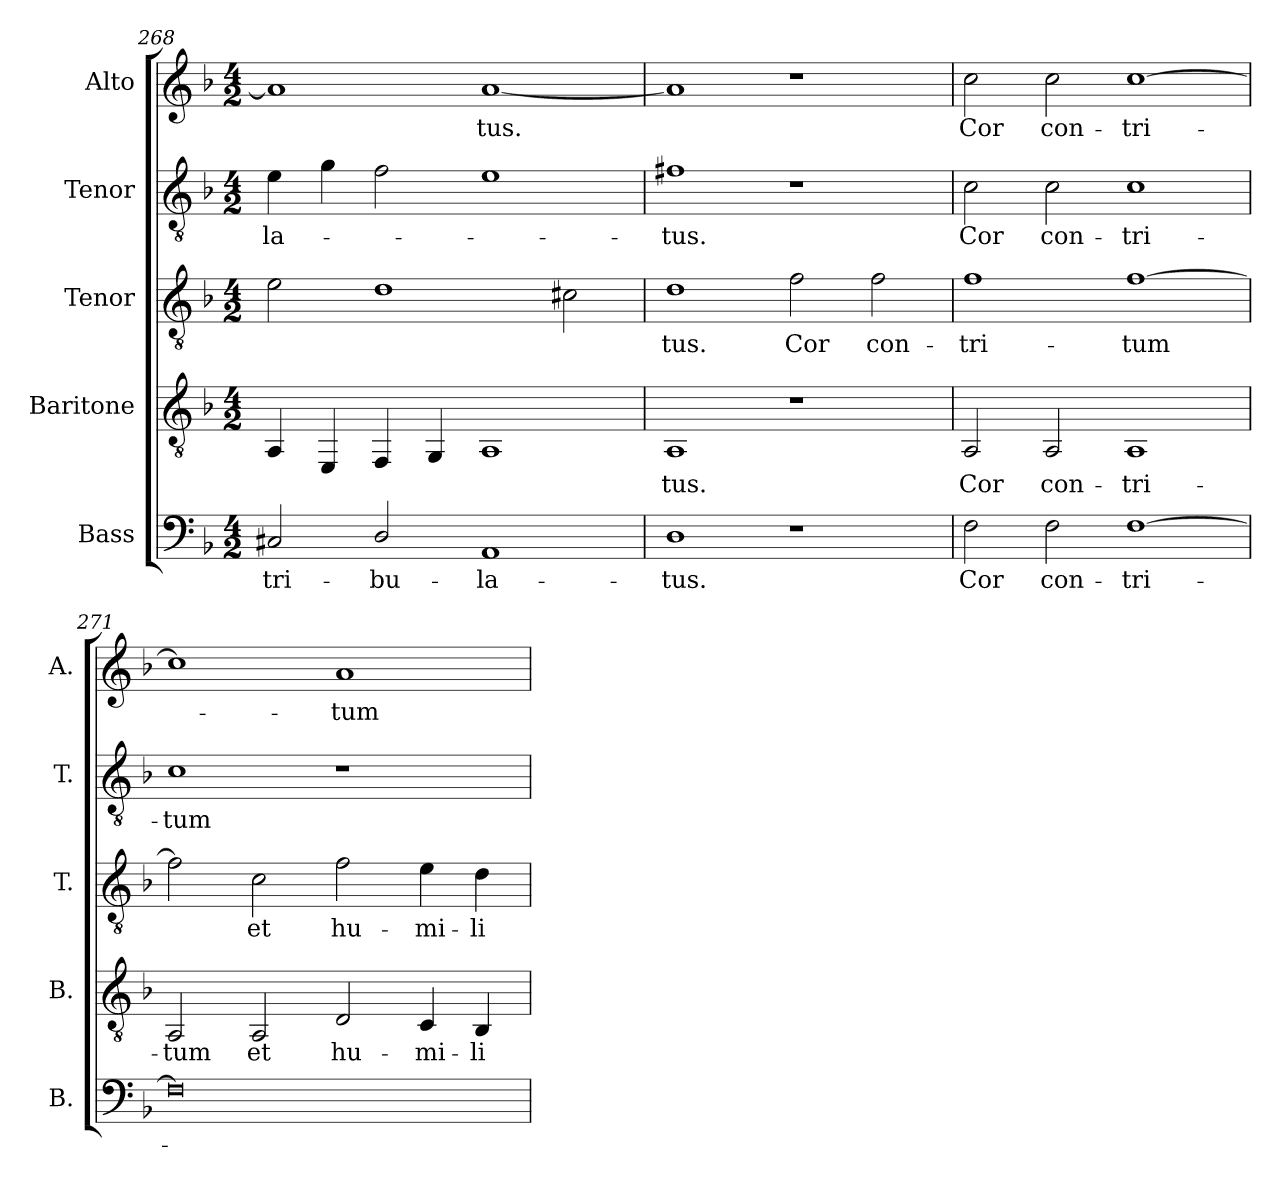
**kern	**text	**kern	**text	**kern	**text	**kern	**text	**kern	**text
*part5	*part5	*part4	*part4	*part3	*part3	*part2	*part2	*part1	*part1
*staff5	*staff5	*staff4	*staff4	*staff3	*staff3	*staff2	*staff2	*staff1	*staff1
*I"Bass	*	*I"Baritone	*	*I"Tenor	*	*I"Tenor	*	*I"Alto	*
*I'B.	*	*I'B.	*	*I'T.	*	*I'T.	*	*I'A.	*
!!LO:LB:g=z
*clefF4	*	*clefGv2	*	*clefGv2	*	*clefGv2	*	*clefG2	*
*	*	*	*	*ITrd7c12	*	*ITrd7c12	*	*	*
*k[b-]	*	*k[b-]	*	*k[b-]	*	*k[b-]	*	*k[b-]	*
*F:	*	*F:	*	*F:	*	*F:	*	*F:	*
*M4/2	*	*M4/2	*	*M4/2	*	*M4/2	*	*M4/2	*
=268	=268	=268	=268	=268	=268	=268	=268	=268	=268
!	!LO:LY:b:color=#000000	!	!	!	!	!	!	!	!
!	!	!	!	!	!	!	!LO:LY:b:color=#000000	!	!
2C#Xi/	-tri-	4AAi/	.	2Ei\	.	4Ei\	-la-	1ai]	.
.	.	4EEi/	.	.	.	4Gi\	.	.	.
!	!LO:LY:b:color=#000000	!	!	!	!	!	!	!	!
2Di/	-bu-	4FFi/	.	1Di	.	2Fi\	.	.	.
.	.	4GGi/	.	.	.	.	.	.	.
!	!LO:LY:b:color=#000000	!	!	!	!	!	!	!	!
!	!	!	!	!	!	!	!	!	!LO:LY:b:color=#000000
1AAi	-la-	1AAi	.	.	.	1Ei	.	[1ai	-tus.
.	.	.	.	2C#Xi\	.	.	.	.	.
=269	=269	=269	=269	=269	=269	=269	=269	=269	=269
!	!LO:LY:b:color=#000000	!	!	!	!	!	!	!	!
!	!	!	!LO:LY:b:color=#000000	!	!	!	!	!	!
!	!	!	!	!	!LO:LY:b:color=#000000	!	!	!	!
!	!	!	!	!	!	!	!LO:LY:b:color=#000000	!	!
1Di	-tus.	1AAi	-tus.	1Di	-tus.	1F#Xi	-tus.	1ai]	.
!	!	!	!	!	!LO:LY:b:color=#000000	!	!	!	!
1r	.	1r	.	2Fi\	Cor	1r	.	1r	.
!	!	!	!	!	!LO:LY:b:color=#000000	!	!	!	!
.	.	.	.	2Fi\	con-	.	.	.	.
=270	=270	=270	=270	=270	=270	=270	=270	=270	=270
!	!LO:LY:b:color=#000000	!	!	!	!	!	!	!	!
!	!	!	!LO:LY:b:color=#000000	!	!	!	!	!	!
!	!	!	!	!	!LO:LY:b:color=#000000	!	!	!	!
!	!	!	!	!	!	!	!LO:LY:b:color=#000000	!	!
!	!	!	!	!	!	!	!	!	!LO:LY:b:color=#000000
2Fi\	Cor	2AAi/	Cor	1Fi	-tri-	2Ci\	Cor	2cci\	Cor
!	!LO:LY:b:color=#000000	!	!	!	!	!	!	!	!
!	!	!	!LO:LY:b:color=#000000	!	!	!	!	!	!
!	!	!	!	!	!	!	!LO:LY:b:color=#000000	!	!
!	!	!	!	!	!	!	!	!	!LO:LY:b:color=#000000
2Fi\	con-	2AAi/	con-	.	.	2Ci\	con-	2cci\	con-
!	!LO:LY:b:color=#000000	!	!	!	!	!	!	!	!
!	!	!	!LO:LY:b:color=#000000	!	!	!	!	!	!
!	!	!	!	!	!LO:LY:b:color=#000000	!	!	!	!
!	!	!	!	!	!	!	!LO:LY:b:color=#000000	!	!
!	!	!	!	!	!	!	!	!	!LO:LY:b:color=#000000
[1Fi	-tri-	1AAi	-tri-	[1Fi	-tum	1Ci	-tri-	[1cci	-tri-
=271	=271	=271	=271	=271	=271	=271	=271	=271	=271
!	!	!	!LO:LY:b:color=#000000	!	!	!	!	!	!
!	!	!	!	!	!	!	!LO:LY:b:color=#000000	!	!
0Fi]	.	2AAi/	-tum	2Fi\]	.	1Ci	-tum	1cci]	.
!	!	!	!LO:LY:b:color=#000000	!	!	!	!	!	!
!	!	!	!	!	!LO:LY:b:color=#000000	!	!	!	!
.	.	2AAi/	et	2Ci\	et	.	.	.	.
!	!	!	!LO:LY:b:color=#000000	!	!	!	!	!	!
!	!	!	!	!	!LO:LY:b:color=#000000	!	!	!	!
!	!	!	!	!	!	!	!	!	!LO:LY:b:color=#000000
.	.	2Di/	hu-	2Fi\	hu-	1r	.	1ai	-tum
!	!	!	!LO:LY:b:color=#000000	!	!	!	!	!	!
!	!	!	!	!	!LO:LY:b:color=#000000	!	!	!	!
.	.	4Ci/	-mi-	4Ei\	-mi-	.	.	.	.
!	!	!	!LO:LY:b:color=#000000	!	!	!	!	!	!
!	!	!	!	!	!LO:LY:b:color=#000000	!	!	!	!
.	.	4BB-i/	-li-	4Di\	-li-	.	.	.	.
=	=	=	=	=	=	=	=	=	=
*-	*-	*-	*-	*-	*-	*-	*-	*-	*-
